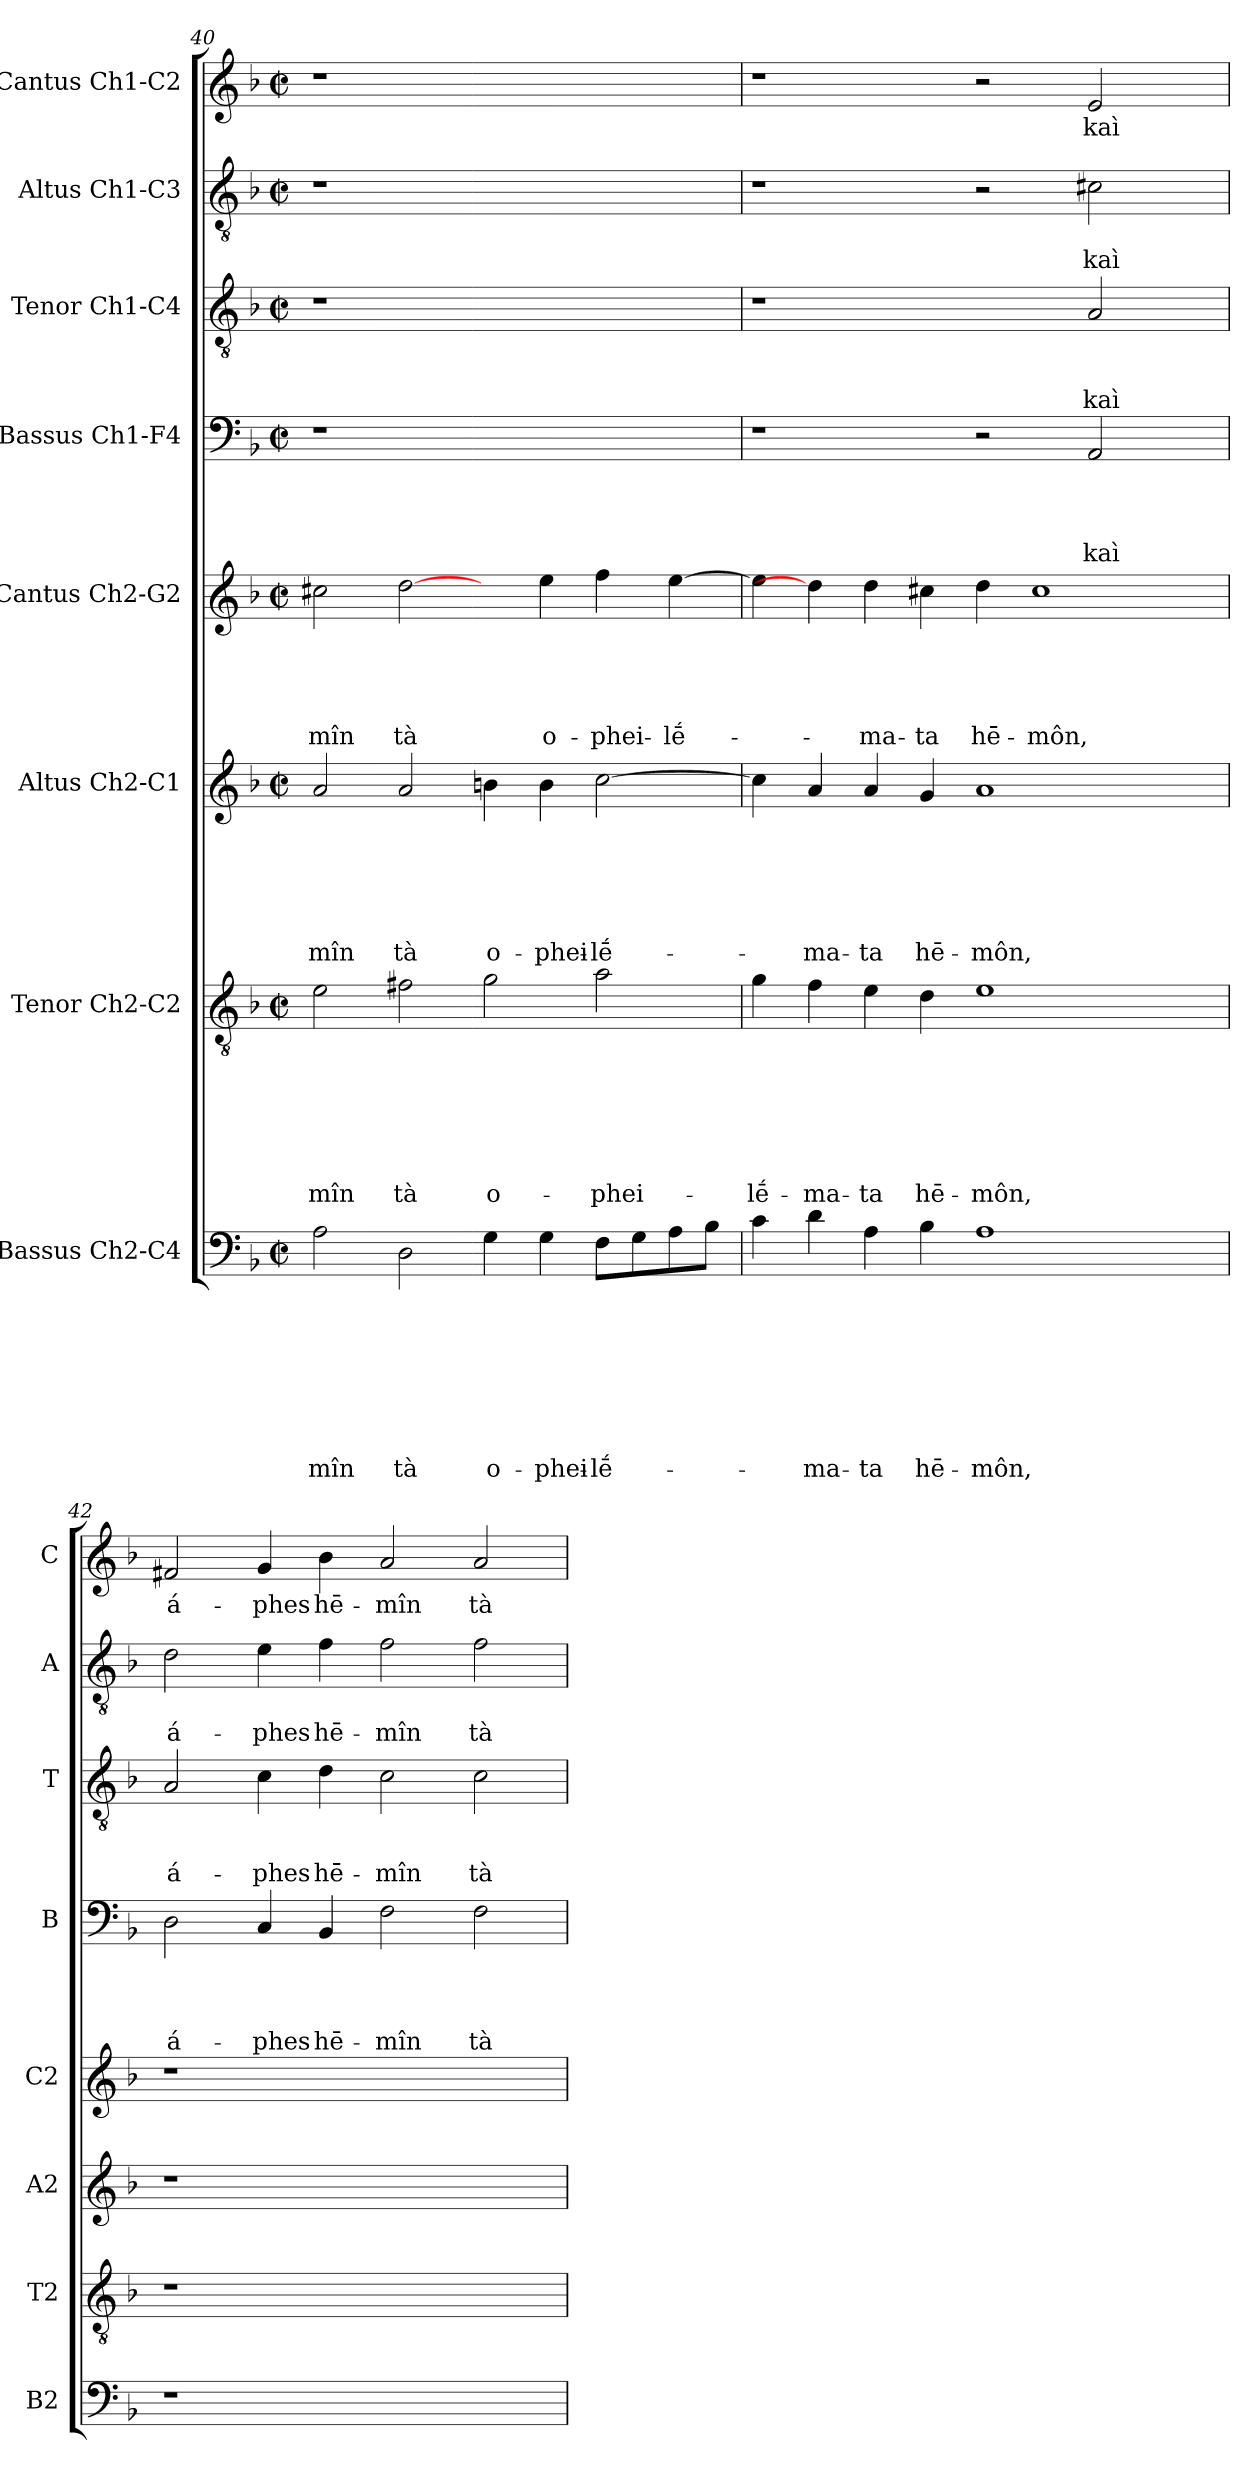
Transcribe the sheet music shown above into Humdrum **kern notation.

**kern	**text	**text	**text	**text	**text	**text	**text	**text	**kern	**text	**text	**text	**text	**text	**text	**text	**kern	**text	**text	**text	**text	**text	**text	**kern	**text	**text	**text	**text	**text	**kern	**text	**text	**text	**text	**kern	**text	**text	**text	**kern	**text	**text	**kern	**text
*part8	*part8	*part8	*part8	*part8	*part8	*part8	*part8	*part8	*part7	*part7	*part7	*part7	*part7	*part7	*part7	*part7	*part6	*part6	*part6	*part6	*part6	*part6	*part6	*part5	*part5	*part5	*part5	*part5	*part5	*part4	*part4	*part4	*part4	*part4	*part3	*part3	*part3	*part3	*part2	*part2	*part2	*part1	*part1
*staff8	*staff8	*staff8	*staff8	*staff8	*staff8	*staff8	*staff8	*staff8	*staff7	*staff7	*staff7	*staff7	*staff7	*staff7	*staff7	*staff7	*staff6	*staff6	*staff6	*staff6	*staff6	*staff6	*staff6	*staff5	*staff5	*staff5	*staff5	*staff5	*staff5	*staff4	*staff4	*staff4	*staff4	*staff4	*staff3	*staff3	*staff3	*staff3	*staff2	*staff2	*staff2	*staff1	*staff1
*I"Bassus Ch2-C4	*	*	*	*	*	*	*	*	*I"Tenor Ch2-C2	*	*	*	*	*	*	*	*I"Altus Ch2-C1	*	*	*	*	*	*	*I"Cantus Ch2-G2	*	*	*	*	*	*I"Bassus Ch1-F4	*	*	*	*	*I"Tenor Ch1-C4	*	*	*	*I"Altus Ch1-C3	*	*	*I"Cantus Ch1-C2	*
*I'B2	*	*	*	*	*	*	*	*	*I'T2	*	*	*	*	*	*	*	*I'A2	*	*	*	*	*	*	*I'C2	*	*	*	*	*	*I'B	*	*	*	*	*I'T	*	*	*	*I'A	*	*	*I'C	*
*clefF4	*	*	*	*	*	*	*	*	*clefGv2	*	*	*	*	*	*	*	*clefG2	*	*	*	*	*	*	*clefG2	*	*	*	*	*	*clefF4	*	*	*	*	*clefGv2	*	*	*	*clefGv2	*	*	*clefG2	*
*k[b-]	*	*	*	*	*	*	*	*	*k[b-]	*	*	*	*	*	*	*	*k[b-]	*	*	*	*	*	*	*k[b-]	*	*	*	*	*	*k[b-]	*	*	*	*	*k[b-]	*	*	*	*k[b-]	*	*	*k[b-]	*
*F:	*	*	*	*	*	*	*	*	*F:	*	*	*	*	*	*	*	*F:	*	*	*	*	*	*	*F:	*	*	*	*	*	*F:	*	*	*	*	*F:	*	*	*	*F:	*	*	*F:	*
*M2/2	*	*	*	*	*	*	*	*	*M2/2	*	*	*	*	*	*	*	*M2/2	*	*	*	*	*	*	*M2/2	*	*	*	*	*	*M2/2	*	*	*	*	*M2/2	*	*	*	*M2/2	*	*	*M2/2	*
*met(c|)	*	*	*	*	*	*	*	*	*met(c|)	*	*	*	*	*	*	*	*met(c|)	*	*	*	*	*	*	*met(c|)	*	*	*	*	*	*met(c|)	*	*	*	*	*met(c|)	*	*	*	*met(c|)	*	*	*met(c|)	*
=40	=40	=40	=40	=40	=40	=40	=40	=40	=40	=40	=40	=40	=40	=40	=40	=40	=40	=40	=40	=40	=40	=40	=40	=40	=40	=40	=40	=40	=40	=40	=40	=40	=40	=40	=40	=40	=40	=40	=40	=40	=40	=40	=40
!	!	!	!	!	!	!	!	!LO:LY:b	!	!	!	!	!	!	!	!LO:LY:b	!	!	!	!	!	!	!LO:LY:b	!	!	!	!	!	!LO:LY:b	!	!	!	!	!	!	!	!	!	!	!	!	!	!
2A\	.	.	.	.	.	.	.	-mîn	2e\	.	.	.	.	.	.	-mîn	2a/	.	.	.	.	.	-mîn	2cc#X\	.	.	.	.	-mîn	1r	.	.	.	.	1r	.	.	.	1r	.	.	1r	.
!	!	!	!	!	!	!	!	!LO:LY:b	!	!	!	!	!	!	!	!LO:LY:b	!	!	!	!	!	!	!LO:LY:b	!	!	!	!	!	!LO:LY:b	!	!	!	!	!	!	!	!	!	!	!	!	!	!
2D\	.	.	.	.	.	.	.	tà	2f#X\	.	.	.	.	.	.	tà	2a/	.	.	.	.	.	tà	[2dd\	.	.	.	.	tà	.	.	.	.	.	.	.	.	.	.	.	.	.	.
!	!	!	!	!	!	!	!	!LO:LY:b	!	!	!	!	!	!	!	!LO:LY:b	!	!	!	!	!	!	!LO:LY:b	!	!	!	!	!	!	!	!	!	!	!	!	!	!	!	!	!	!	!	!
4G\	.	.	.	.	.	.	.	o-	2g\	.	.	.	.	.	.	o-	4bn\	.	.	.	.	.	o-	4ryy	.	.	.	.	.	1ryy	.	.	.	.	1ryy	.	.	.	1ryy	.	.	1ryy	.
!	!	!	!	!	!	!	!	!LO:LY:b	!	!	!	!	!	!	!	!	!	!	!	!	!	!	!LO:LY:b	!	!	!	!	!	!LO:LY:b	!	!	!	!	!	!	!	!	!	!	!	!	!	!
4G\	.	.	.	.	.	.	.	-phei-	.	.	.	.	.	.	.	.	4b\	.	.	.	.	.	-phei-	4ee\	.	.	.	.	o-	.	.	.	.	.	.	.	.	.	.	.	.	.	.
!	!	!	!	!	!	!	!	!LO:LY:b	!	!	!	!	!	!	!	!LO:LY:b	!	!	!	!	!	!	!LO:LY:b	!	!	!	!	!	!LO:LY:b	!	!	!	!	!	!	!	!	!	!	!	!	!	!
8F\L	.	.	.	.	.	.	.	-lḗ-	2a\	.	.	.	.	.	.	-phei-	[2cc\	.	.	.	.	.	-lḗ-	4ff\	.	.	.	.	-phei-	.	.	.	.	.	.	.	.	.	.	.	.	.	.
8G\	.	.	.	.	.	.	.	.	.	.	.	.	.	.	.	.	.	.	.	.	.	.	.	.	.	.	.	.	.	.	.	.	.	.	.	.	.	.	.	.	.	.	.
!	!	!	!	!	!	!	!	!	!	!	!	!	!	!	!	!	!	!	!	!	!	!	!	!	!	!	!	!	!LO:LY:b	!	!	!	!	!	!	!	!	!	!	!	!	!	!
8A\	.	.	.	.	.	.	.	.	.	.	.	.	.	.	.	.	.	.	.	.	.	.	.	[4ee\	.	.	.	.	-lḗ-	.	.	.	.	.	.	.	.	.	.	.	.	.	.
8B-\J	.	.	.	.	.	.	.	.	.	.	.	.	.	.	.	.	.	.	.	.	.	.	.	.	.	.	.	.	.	.	.	.	.	.	.	.	.	.	.	.	.	.	.
=41	=41	=41	=41	=41	=41	=41	=41	=41	=41	=41	=41	=41	=41	=41	=41	=41	=41	=41	=41	=41	=41	=41	=41	=41	=41	=41	=41	=41	=41	=41	=41	=41	=41	=41	=41	=41	=41	=41	=41	=41	=41	=41	=41
!	!	!	!	!	!	!	!	!	!	!	!	!	!	!	!	!LO:LY:b	!	!	!	!	!	!	!	!	!	!	!	!	!	!	!	!	!	!	!	!	!	!	!	!	!	!	!
4c\	.	.	.	.	.	.	.	.	4g\	.	.	.	.	.	.	-lḗ-	4cc\]	.	.	.	.	.	.	4ee\]	.	.	.	.	.	1r	.	.	.	.	1r	.	.	.	1r	.	.	1r	.
!	!	!	!	!	!	!	!	!LO:LY:b	!	!	!	!	!	!	!	!LO:LY:b	!	!	!	!	!	!	!LO:LY:b	!	!	!	!	!	!	!	!	!	!	!	!	!	!	!	!	!	!	!	!
4d\	.	.	.	.	.	.	.	-ma-	4f\	.	.	.	.	.	.	-ma-	4a/	.	.	.	.	.	-ma-	4dd\]	.	.	.	.	.	.	.	.	.	.	.	.	.	.	.	.	.	.	.
!	!	!	!	!	!	!	!	!LO:LY:b	!	!	!	!	!	!	!	!LO:LY:b	!	!	!	!	!	!	!LO:LY:b	!	!	!	!	!	!LO:LY:b	!	!	!	!	!	!	!	!	!	!	!	!	!	!
4A\	.	.	.	.	.	.	.	-ta	4e\	.	.	.	.	.	.	-ta	4a/	.	.	.	.	.	-ta	4dd\	.	.	.	.	-ma-	.	.	.	.	.	.	.	.	.	.	.	.	.	.
!	!	!	!	!	!	!	!	!LO:LY:b	!	!	!	!	!	!	!	!LO:LY:b	!	!	!	!	!	!	!LO:LY:b	!	!	!	!	!	!LO:LY:b	!	!	!	!	!	!	!	!	!	!	!	!	!	!
4B-\	.	.	.	.	.	.	.	hē-	4d\	.	.	.	.	.	.	hē-	4g/	.	.	.	.	.	hē-	4cc#X\	.	.	.	.	-ta	.	.	.	.	.	.	.	.	.	.	.	.	.	.
!	!	!	!	!	!	!	!	!LO:LY:b	!	!	!	!	!	!	!	!LO:LY:b	!	!	!	!	!	!	!LO:LY:b	!	!	!	!	!	!LO:LY:b	!	!	!	!	!	!	!	!	!	!	!	!	!	!
1A	.	.	.	.	.	.	.	-môn,	1e	.	.	.	.	.	.	-môn,	1a	.	.	.	.	.	-môn,	4dd\	.	.	.	.	hē-	2r	.	.	.	.	2ryy	.	.	.	2r	.	.	2r	.
!	!	!	!	!	!	!	!	!	!	!	!	!	!	!	!	!	!	!	!	!	!	!	!	!	!	!	!	!	!LO:LY:b	!	!	!	!	!	!	!	!	!	!	!	!	!	!
.	.	.	.	.	.	.	.	.	.	.	.	.	.	.	.	.	.	.	.	.	.	.	.	1cc#	.	.	.	.	-môn,	.	.	.	.	.	.	.	.	.	.	.	.	.	.
!	!	!	!	!	!	!	!	!	!	!	!	!	!	!	!	!	!	!	!	!	!	!	!	!	!	!	!	!	!	!	!	!	!	!LO:LY:b	!	!	!	!LO:LY:b	!	!	!LO:LY:b	!	!LO:LY:b
.	.	.	.	.	.	.	.	.	.	.	.	.	.	.	.	.	.	.	.	.	.	.	.	.	.	.	.	.	.	2AA/	.	.	.	kaì	2A/	.	.	kaì	2c#X\	.	kaì	2e/	kaì
4ryy	.	.	.	.	.	.	.	.	4ryy	.	.	.	.	.	.	.	4ryy	.	.	.	.	.	.	.	.	.	.	.	.	4ryy	.	.	.	.	4ryy	.	.	.	4ryy	.	.	4ryy	.
!!LO:LB:g=z
=42	=42	=42	=42	=42	=42	=42	=42	=42	=42	=42	=42	=42	=42	=42	=42	=42	=42	=42	=42	=42	=42	=42	=42	=42	=42	=42	=42	=42	=42	=42	=42	=42	=42	=42	=42	=42	=42	=42	=42	=42	=42	=42	=42
!	!	!	!	!	!	!	!	!	!	!	!	!	!	!	!	!	!	!	!	!	!	!	!	!	!	!	!	!	!	!	!	!	!	!LO:LY:b	!	!	!	!LO:LY:b	!	!	!LO:LY:b	!	!LO:LY:b
1r	.	.	.	.	.	.	.	.	1r	.	.	.	.	.	.	.	1r	.	.	.	.	.	.	1r	.	.	.	.	.	2D\	.	.	.	á-	2A/	.	.	á-	2d\	.	á-	2f#X/	á-
!	!	!	!	!	!	!	!	!	!	!	!	!	!	!	!	!	!	!	!	!	!	!	!	!	!	!	!	!	!	!	!	!	!	!LO:LY:b	!	!	!	!LO:LY:b	!	!	!LO:LY:b	!	!LO:LY:b
.	.	.	.	.	.	.	.	.	.	.	.	.	.	.	.	.	.	.	.	.	.	.	.	.	.	.	.	.	.	4C/	.	.	.	-phes	4c\	.	.	-phes	4e\	.	-phes	4g/	-phes
!	!	!	!	!	!	!	!	!	!	!	!	!	!	!	!	!	!	!	!	!	!	!	!	!	!	!	!	!	!	!	!	!	!	!LO:LY:b	!	!	!	!LO:LY:b	!	!	!LO:LY:b	!	!LO:LY:b
.	.	.	.	.	.	.	.	.	.	.	.	.	.	.	.	.	.	.	.	.	.	.	.	.	.	.	.	.	.	4BB-/	.	.	.	hē-	4d\	.	.	hē-	4f\	.	hē-	4b-\	hē-
!	!	!	!	!	!	!	!	!	!	!	!	!	!	!	!	!	!	!	!	!	!	!	!	!	!	!	!	!	!	!	!	!	!	!LO:LY:b	!	!	!	!LO:LY:b	!	!	!LO:LY:b	!	!LO:LY:b
1ryy	.	.	.	.	.	.	.	.	1ryy	.	.	.	.	.	.	.	1ryy	.	.	.	.	.	.	1ryy	.	.	.	.	.	2F\	.	.	.	-mîn	2c\	.	.	-mîn	2f\	.	-mîn	2a/	-mîn
!	!	!	!	!	!	!	!	!	!	!	!	!	!	!	!	!	!	!	!	!	!	!	!	!	!	!	!	!	!	!	!	!	!	!LO:LY:b	!	!	!	!LO:LY:b	!	!	!LO:LY:b	!	!LO:LY:b
.	.	.	.	.	.	.	.	.	.	.	.	.	.	.	.	.	.	.	.	.	.	.	.	.	.	.	.	.	.	2F\	.	.	.	tà	2c\	.	.	tà	2f\	.	tà	2a/	tà
=	=	=	=	=	=	=	=	=	=	=	=	=	=	=	=	=	=	=	=	=	=	=	=	=	=	=	=	=	=	=	=	=	=	=	=	=	=	=	=	=	=	=	=
*-	*-	*-	*-	*-	*-	*-	*-	*-	*-	*-	*-	*-	*-	*-	*-	*-	*-	*-	*-	*-	*-	*-	*-	*-	*-	*-	*-	*-	*-	*-	*-	*-	*-	*-	*-	*-	*-	*-	*-	*-	*-	*-	*-
